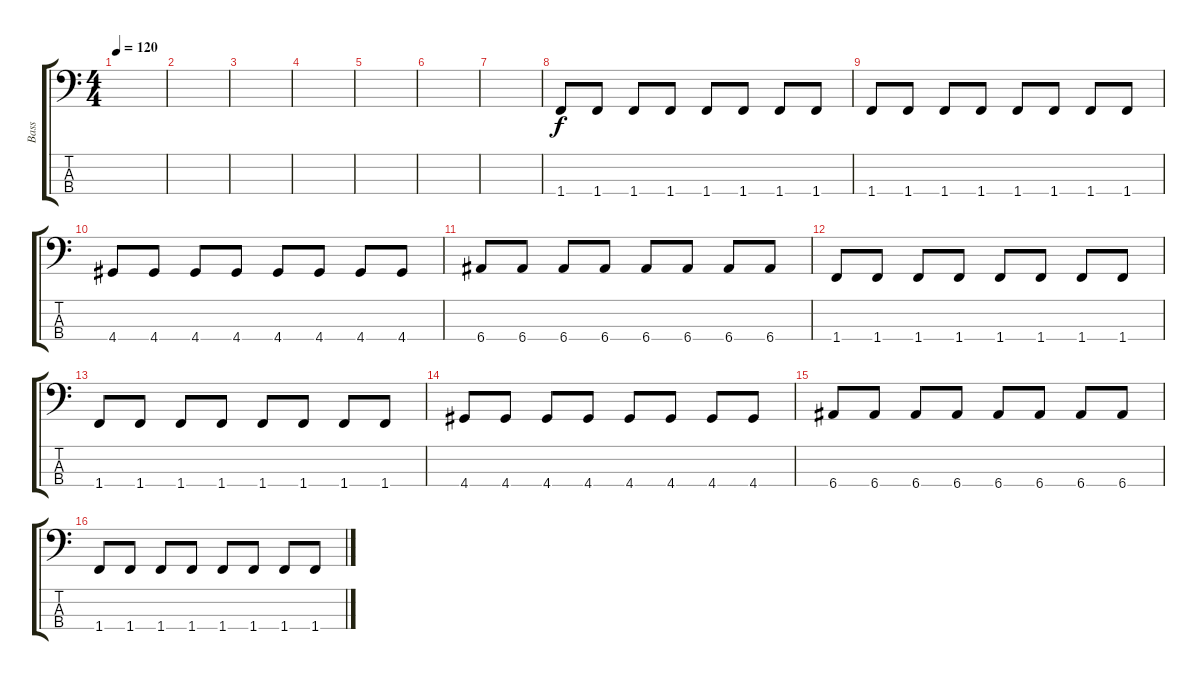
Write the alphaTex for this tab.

\track ("Bass" "Bass") {instrument electricbassfinger}
\staff {score tabs}
\tuning (G2 D2 A1 E1) {hide}
\ts (4 4)
\tempo 120
\clef f4
\ks c
|
|
|
|
|
|
|
1.4.8 1.4.8 1.4.8 1.4.8 1.4.8 1.4.8 1.4.8 1.4.8 |
1.4.8 1.4.8 1.4.8 1.4.8 1.4.8 1.4.8 1.4.8 1.4.8 |
4.4.8 4.4.8 4.4.8 4.4.8 4.4.8 4.4.8 4.4.8 4.4.8 |
6.4.8 6.4.8 6.4.8 6.4.8 6.4.8 6.4.8 6.4.8 6.4.8 |
1.4.8 1.4.8 1.4.8 1.4.8 1.4.8 1.4.8 1.4.8 1.4.8 |
1.4.8 1.4.8 1.4.8 1.4.8 1.4.8 1.4.8 1.4.8 1.4.8 |
4.4.8 4.4.8 4.4.8 4.4.8 4.4.8 4.4.8 4.4.8 4.4.8 |
6.4.8 6.4.8 6.4.8 6.4.8 6.4.8 6.4.8 6.4.8 6.4.8 |
1.4.8 1.4.8 1.4.8 1.4.8 1.4.8 1.4.8 1.4.8 1.4.8
